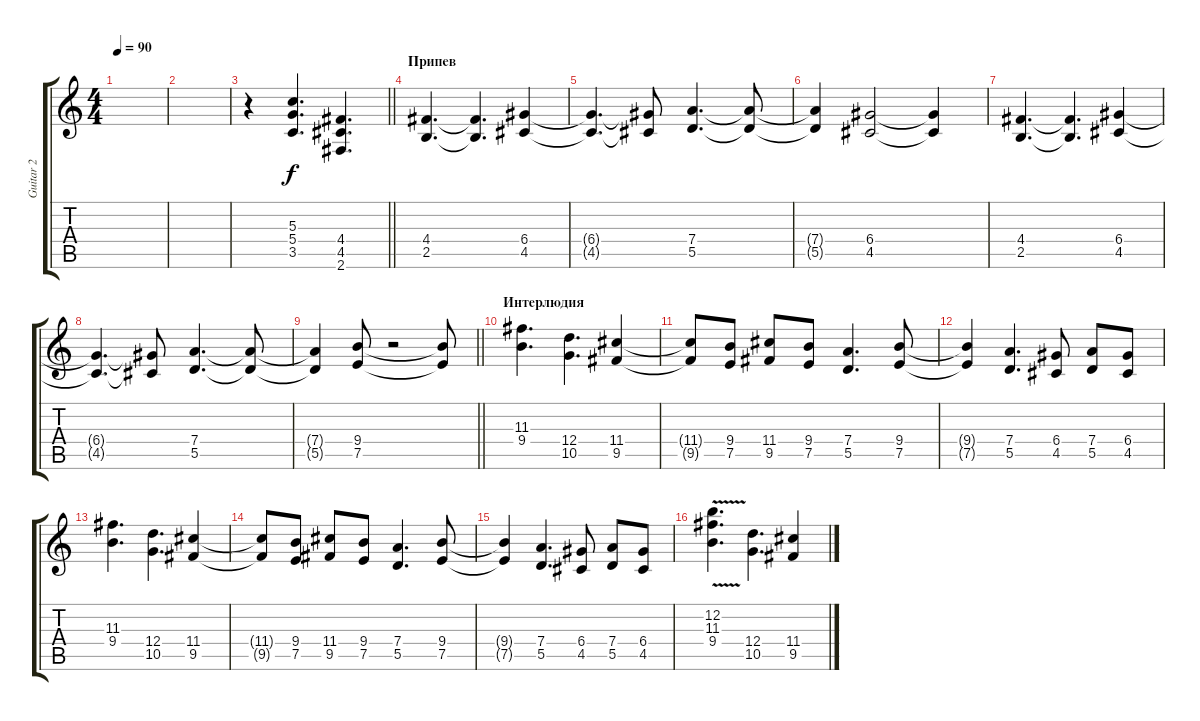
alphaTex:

\track ("Guitar 2" "Guitar 2") {instrument distortionguitar}
\staff {score tabs}
\tuning (E4 B3 G3 D3 A2 E2) {hide}
\ts (4 4)
\tempo 90
\clef g2
\ks c
|
|
\barLineRight lightlight
r.4 (5.3 5.4 3.5).4{d} (4.4 4.5 2.6).4{d} |
\section ("" "Припев")
(4.4 2.5).4{d} (4.4{t} 2.5{t}).4{d} (6.4 4.5).4 |
(6.4{t} 4.5{t}).4{d} (6.4{t} 4.5{t}).8 (7.4 5.5).4{d} (7.4{t} 5.5{t}).8 |
(7.4{t} 5.5{t}).4 (6.4 4.5).2 (6.4{t} 4.5{t}).4 |
(4.4 2.5).4{d} (4.4{t} 2.5{t}).4{d} (6.4 4.5).4 |
(6.4{t} 4.5{t}).4{d} (6.4{t} 4.5{t}).8 (7.4 5.5).4{d} (7.4{t} 5.5{t}).8 |
\barLineRight lightlight
(7.4{t} 5.5{t}).4 (9.4 7.5).8 r.2 (9.4{t} 7.5{t}).8 |
\section ("" "Интерлюдия")
(11.3 9.4).4{d} (12.4 10.5).4{d} (11.4 9.5).4 |
(11.4{t} 9.5{t}).8 (9.4 7.5).8 (11.4 9.5).8 (9.4 7.5).8 (7.4 5.5).4{d} (9.4 7.5).8 |
(9.4{t} 7.5{t}).4 (7.4 5.5).4{d} (6.4 4.5).8 (7.4 5.5).8 (6.4 4.5).8 |
(11.3 9.4).4{d} (12.4 10.5).4{d} (11.4 9.5).4 |
(11.4{t} 9.5{t}).8 (9.4 7.5).8 (11.4 9.5).8 (9.4 7.5).8 (7.4 5.5).4{d} (9.4 7.5).8 |
(9.4{t} 7.5{t}).4 (7.4 5.5).4{d} (6.4 4.5).8 (7.4 5.5).8 (6.4 4.5).8 |
(12.2{v} 11.3 9.4).4{d} (12.4 10.5).4{d} (11.4 9.5).4
